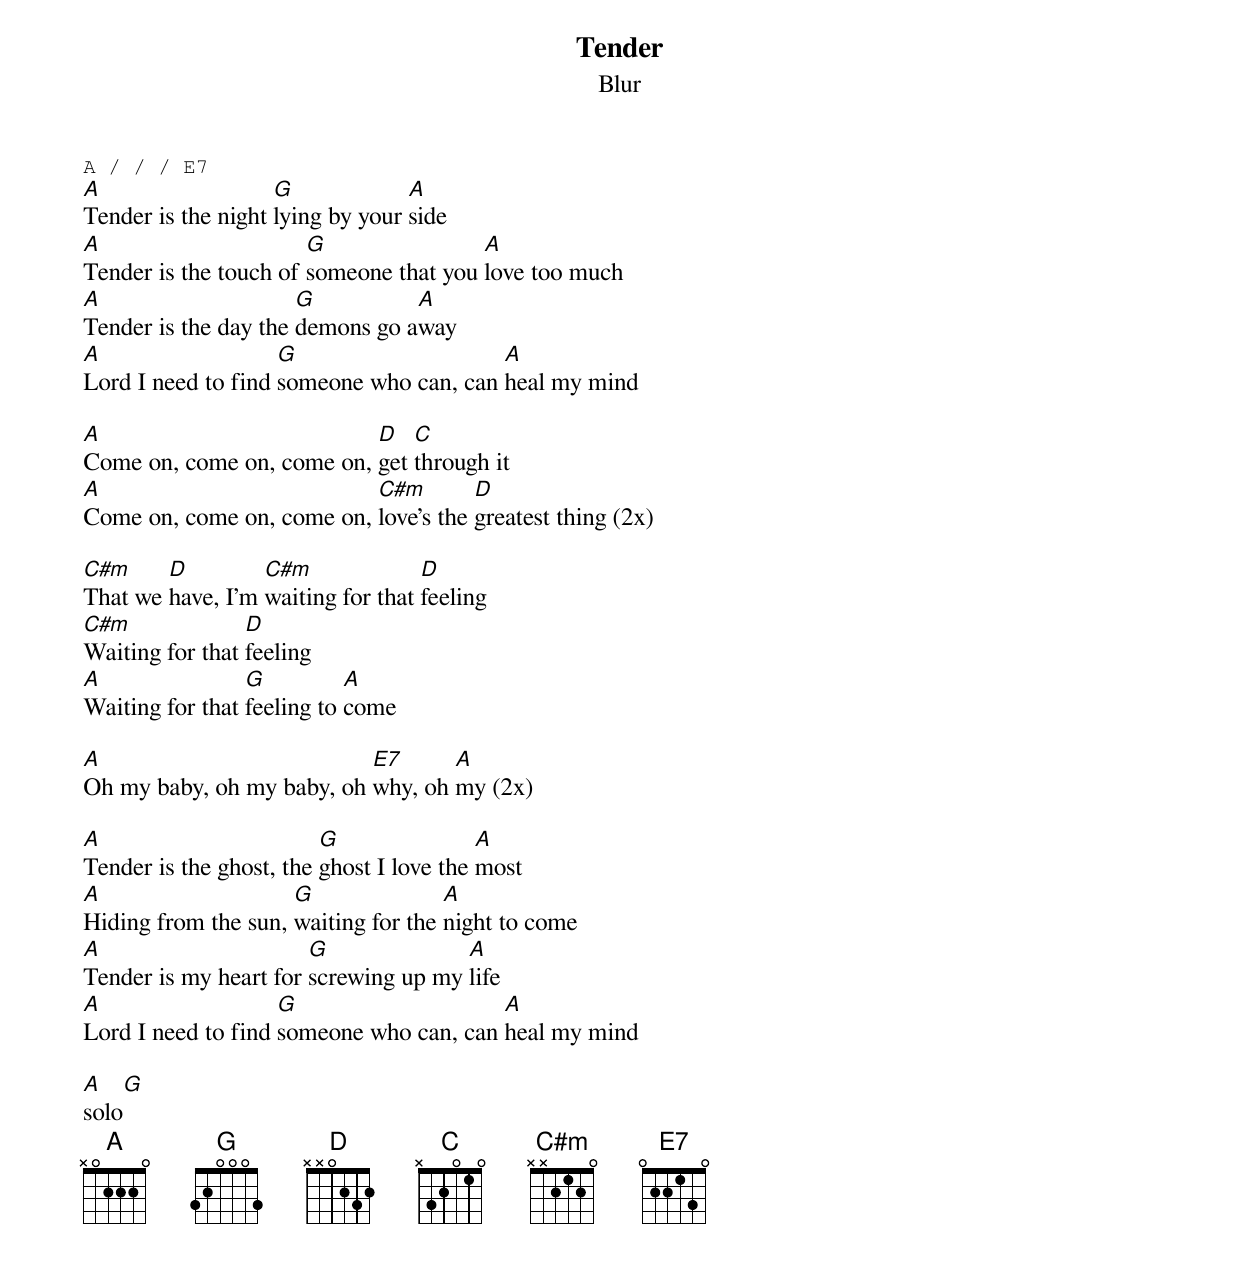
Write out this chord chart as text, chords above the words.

Tender
Blur

A / / / E7
A                   G             A
Tender is the night lying by your side
A                      G                A
Tender is the touch of someone that you love too much
A                     G          A
Tender is the day the demons go away
A                   G                    A
Lord I need to find someone who can, can heal my mind

A                          D   C
Come on, come on, come on, get through it
A                          C#m        D
Come on, come on, come on, love's the greatest thing (2x)

C#m     D         C#m              D
That we have, I'm waiting for that feeling
C#m              D
Waiting for that feeling
A                G          A
Waiting for that feeling to come

A                          E7      A
Oh my baby, oh my baby, oh why, oh my (2x)

A                        G                A
Tender is the ghost, the ghost I love the most
A                    G               A
Hiding from the sun, waiting for the night to come
A                      G              A
Tender is my heart for screwing up my life
A                   G                    A
Lord I need to find someone who can, can heal my mind

A   G
solo
